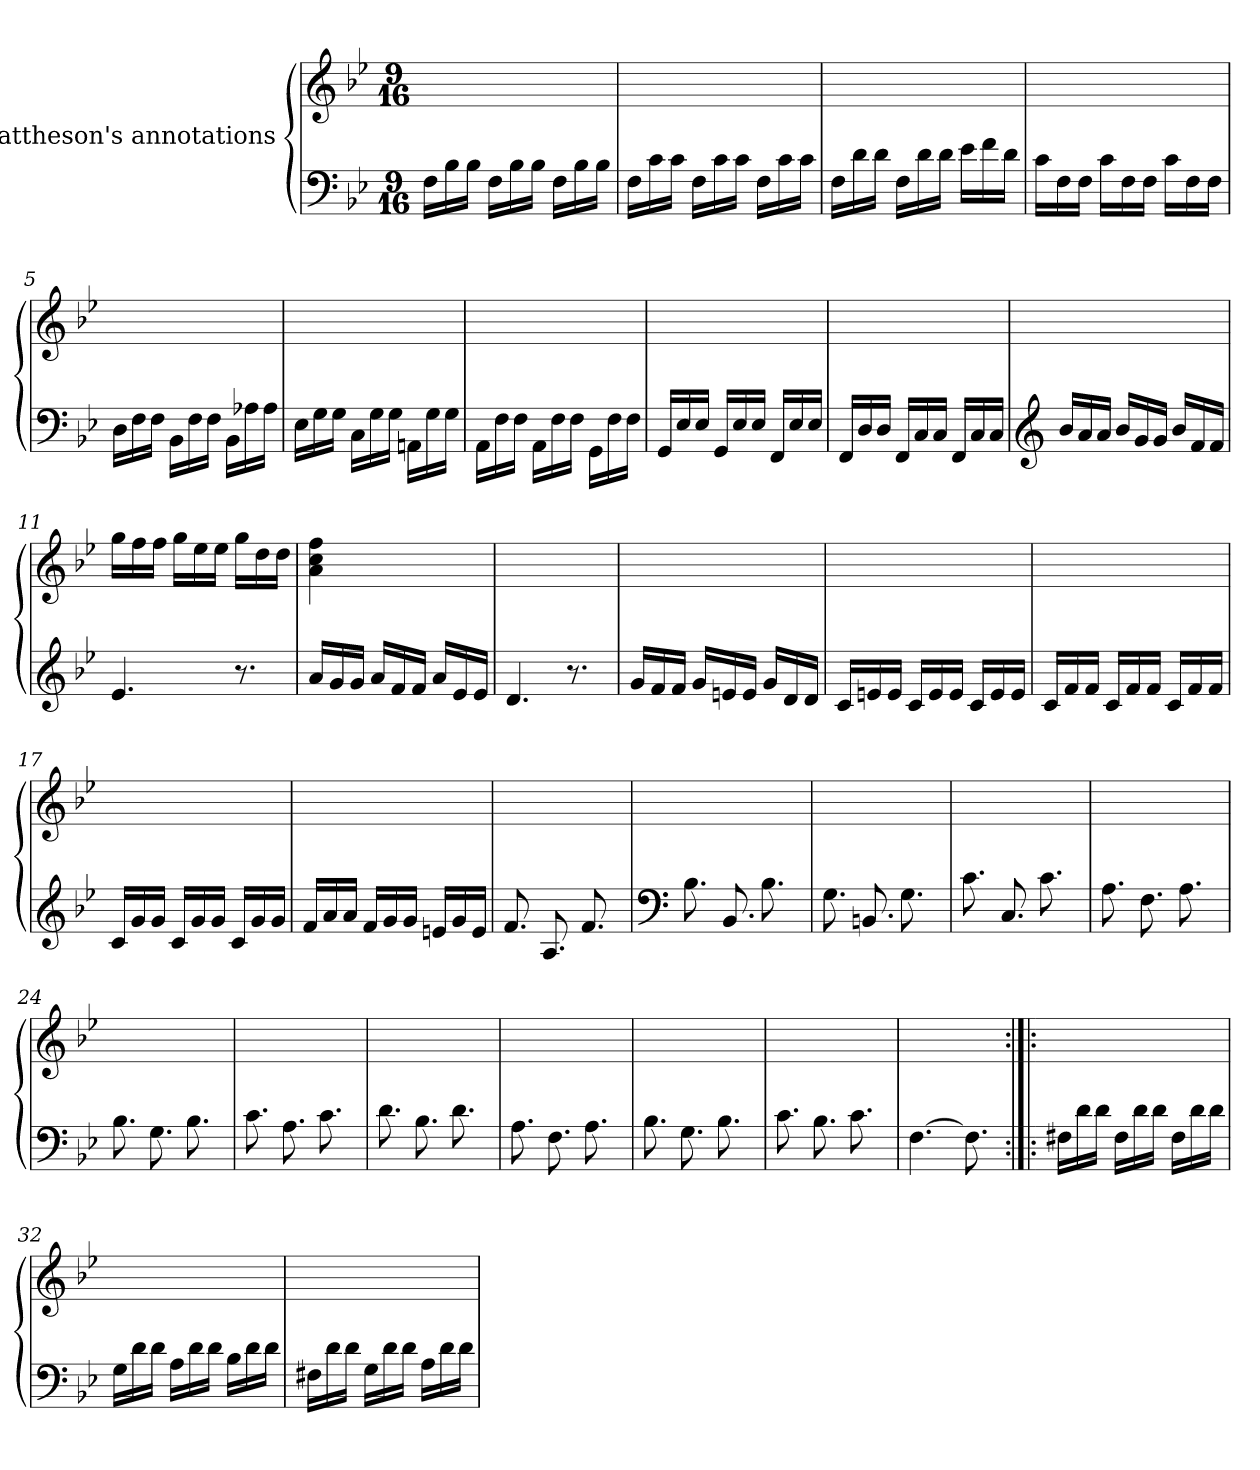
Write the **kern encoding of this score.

**kern	**dynam	**kern
*part2	*part2	*part1
*staff2	*staff2	*staff1
*	*	*I"Mattheson's annotations
*clefF4	*	*clefG2
*k[b-e-]	*	*k[b-e-]
*B-:	*	*B-:
*M9/16	*	*M9/16
=1	=1	=1
16F\LL	Con Spirito	2ryy
16B-\	.	.
16B-\JJ	.	.
16F\LL	.	.
16B-\	.	.
16B-\JJ	.	.
16F\LL	.	.
16B-\	.	.
16B-\JJ	.	16ryy
=2	=2	=2
16F\LL	.	2ryy
16c\	.	.
16c\JJ	.	.
16F\LL	.	.
16c\	.	.
16c\JJ	.	.
16F\LL	.	.
16c\	.	.
16c\JJ	.	16ryy
=3	=3	=3
16F\LL	.	2ryy
16d\	.	.
16d\JJ	.	.
16F\LL	.	.
16d\	.	.
16d\JJ	.	.
16e-\LL	.	.
16f\	.	.
16d\JJ	.	16ryy
=4	=4	=4
16c\LL	.	2ryy
16F\	.	.
16F\JJ	.	.
16c\LL	.	.
16F\	.	.
16F\JJ	.	.
16c\LL	.	.
16F\	.	.
16F\JJ	.	16ryy
=5	=5	=5
16D\LL	.	2ryy
16F\	.	.
16F\JJ	.	.
16BB-\LL	.	.
16F\	.	.
16F\JJ	.	.
16BB-\LL	.	.
16A-X\	.	.
16A-\JJ	.	16ryy
!!LO:LB:g=z
=6	=6	=6
16E-\LL	.	2ryy
16G\	.	.
16G\JJ	.	.
16C\LL	.	.
16G\	.	.
16G\JJ	.	.
16AAn\LL	.	.
16G\	.	.
16G\JJ	.	16ryy
=7	=7	=7
16AA\LL	.	2ryy
16F\	.	.
16F\JJ	.	.
16AA\LL	.	.
16F\	.	.
16F\JJ	.	.
16GG\LL	.	.
16F\	.	.
16F\JJ	.	16ryy
=8	=8	=8
16GG/LL	.	2ryy
16E-/	.	.
16E-/JJ	.	.
16GG/LL	.	.
16E-/	.	.
16E-/JJ	.	.
16FF/LL	.	.
16E-/	.	.
16E-/JJ	.	16ryy
=9	=9	=9
16FF/LL	.	2ryy
16D/	.	.
16D/JJ	.	.
16FF/LL	.	.
16C/	.	.
16C/JJ	.	.
16FF/LL	.	.
16C/	.	.
16C/JJ	.	16ryy
=10	=10	=10
*clefG2	*	*
16b-/LL	.	2ryy
16a/	.	.
16a/JJ	.	.
16b-/LL	.	.
16g/	.	.
16g/JJ	.	.
16b-/LL	.	.
16f/	.	.
16f/JJ	.	16ryy
=11	=11	=11
4.e-/	.	16gg\LL
.	.	16ff\
.	.	16ff\JJ
.	.	16gg\LL
.	.	16ee-\
.	.	16ee-\JJ
8.r	.	16gg\LL
.	.	16dd\
.	.	16dd\JJ
=12	=12	=12
16a/LL	.	4a\ 4cc\ 4ff\
16g/	.	.
16g/JJ	.	.
16a/LL	.	.
16f/	.	16ryy
16f/JJ	.	16ryy
16a/LL	.	8ryy
16e-/	.	.
16e-/JJ	.	16ryy
=13	=13	=13
4.d/	.	2ryy
8.r	.	.
.	.	16ryy
=14	=14	=14
16g/LL	.	2ryy
16f/	.	.
16f/JJ	.	.
16g/LL	.	.
16en/	.	.
16e/JJ	.	.
16g/LL	.	.
16d/	.	.
16d/JJ	.	16ryy
=15	=15	=15
16c/LL	.	2ryy
16en/	.	.
16e/JJ	.	.
16c/LL	.	.
16e/	.	.
16e/JJ	.	.
16c/LL	.	.
16e/	.	.
16e/JJ	.	16ryy
=16	=16	=16
16c/LL	.	2ryy
16f/	.	.
16f/JJ	.	.
16c/LL	.	.
16f/	.	.
16f/JJ	.	.
16c/LL	.	.
16f/	.	.
16f/JJ	.	16ryy
!!LO:LB:g=z
=17	=17	=17
16c/LL	.	2ryy
16g/	.	.
16g/JJ	.	.
16c/LL	.	.
16g/	.	.
16g/JJ	.	.
16c/LL	.	.
16g/	.	.
16g/JJ	.	16ryy
=18	=18	=18
16f/LL	.	2ryy
16a/	.	.
16a/JJ	.	.
16f/LL	.	.
16g/	.	.
16g/JJ	.	.
16en/LL	.	.
16g/	.	.
16e/JJ	.	16ryy
=19	=19	=19
8.f/	.	2ryy
8.A/	.	.
8.f/	.	.
.	.	16ryy
=20	=20	=20
*clefF4	*	*
8.B-\	.	2ryy
8.BB-/	.	.
8.B-\	.	.
.	.	16ryy
=21	=21	=21
8.G\	.	2ryy
8.BBn/	.	.
8.G\	.	.
.	.	16ryy
=22	=22	=22
8.c\	.	2ryy
8.C/	.	.
8.c\	.	.
.	.	16ryy
=23	=23	=23
8.A\	.	2ryy
8.F\	.	.
8.A\	.	.
.	.	16ryy
=24	=24	=24
8.B-\	.	2ryy
8.G\	.	.
8.B-\	.	.
.	.	16ryy
!!LO:LB:g=z
=25	=25	=25
8.c\	.	2ryy
8.A\	.	.
8.c\	.	.
.	.	16ryy
=26	=26	=26
8.d\	.	2ryy
8.B-\	.	.
8.d\	.	.
.	.	16ryy
=27	=27	=27
8.A\	.	2ryy
8.F\	.	.
8.A\	.	.
.	.	16ryy
=28	=28	=28
8.B-\	.	2ryy
8.G\	.	.
8.B-\	.	.
.	.	16ryy
=29	=29	=29
8.c\	.	2ryy
8.B-\	.	.
8.c\	.	.
.	.	16ryy
=30	=30	=30
[4.F\	.	2ryy
8.F\]	.	.
.	.	16ryy
=31:|!|:	=31:|!|:	=31:|!|:
16F#X\LL	.	2ryy
16d\	.	.
16d\JJ	.	.
16F#\LL	.	.
16d\	.	.
16d\JJ	.	.
16F#\LL	.	.
16d\	.	.
16d\JJ	.	16ryy
=32	=32	=32
16G\LL	.	2ryy
16d\	.	.
16d\JJ	.	.
16A\LL	.	.
16d\	.	.
16d\JJ	.	.
16B-\LL	.	.
16d\	.	.
16d\JJ	.	16ryy
!!LO:LB:g=z
=33	=33	=33
16F#X\LL	.	2ryy
16d\	.	.
16d\JJ	.	.
16G\LL	.	.
16d\	.	.
16d\JJ	.	.
16A\LL	.	.
16d\	.	.
16d\JJ	.	16ryy
=	=	=
*-	*-	*-
